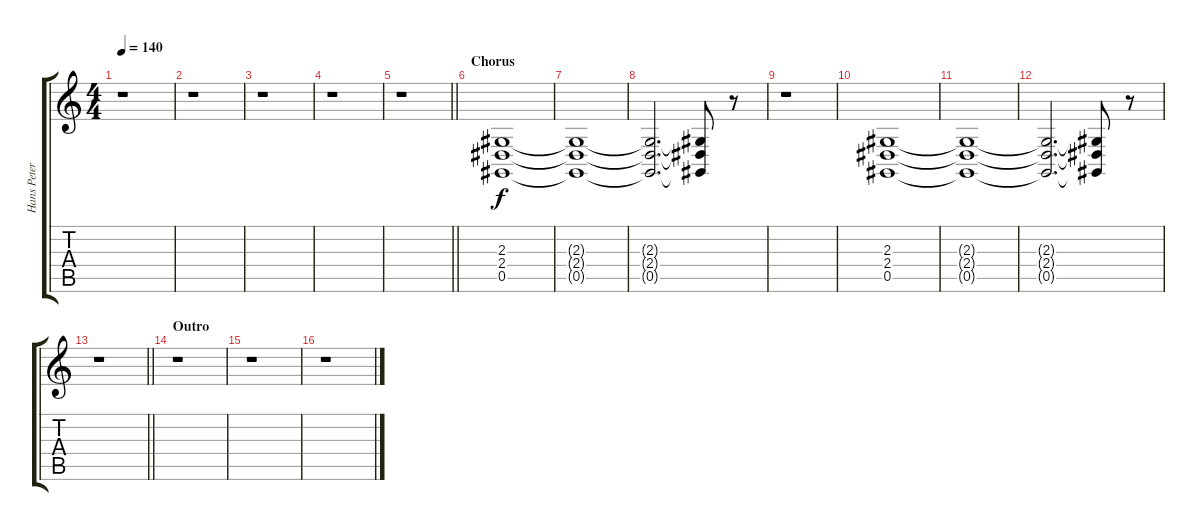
\track ("Hans Peter Katzenburg" "Hans Peter") {instrument synthstrings1}
\staff {score tabs}
\tuning (Eb4 Bb3 Gb3 Db3 Ab2 Eb2) {hide}
\ts (4 4)
\tempo 140
\clef g2
\ks c
r.1{dy f} |
r.1 |
r.1 |
r.1 |
\barLineRight lightlight
r.1 |
\section ("" "Chorus")
(2.3 2.4 0.5).1 |
(2.3{t} 2.4{t} 0.5{t}).1 |
(2.3{t} 2.4{t} 0.5{t}).2{d} (2.3{t} 2.4{t} 0.5{t}).8 r.8 |
r.1 |
(2.3 2.4 0.5).1 |
(2.3{t} 2.4{t} 0.5{t}).1 |
(2.3{t} 2.4{t} 0.5{t}).2{d} (2.3{t} 2.4{t} 0.5{t}).8 r.8 |
\barLineRight lightlight
r.1 |
\section ("" "Outro")
r.1 |
r.1 |
r.1
